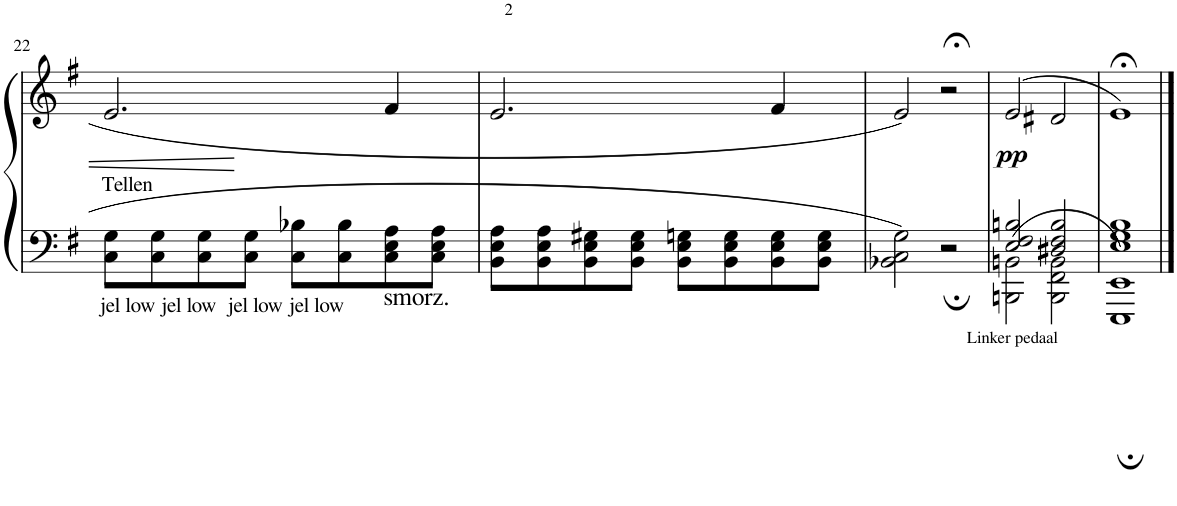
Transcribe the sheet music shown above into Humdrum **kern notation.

**kern	**kern	**dynam
*part1	*part1	*part1
*staff2	*staff1	*staff1/2
*I"Piano	*	*
*I'Pno.	*	*
!!LO:PB:g=z
*clefF4	*clefG2	*
*k[f#]	*k[f#]	*
*M2/2	*M2/2	*
*met(c|)	*met(c|)	*
=22	=22	=22
!	!LO:TX:b:t=Tellen	!
!LO:TX:b:t=jel low jel low  jel low jel low	!	!
8C\ 8G\L	2.e/	.
8C\ 8G\	.	.
8C\ 8G\	.	.
8C\ 8G\J	.	.
8C\ 8B-X\L	.	.
8C\ 8B-\	.	.
!LO:TX:b:t=smorz.	!	!
8C\ 8E\ 8A\	4f#/	.
8C\ 8E\ 8A\J	.	.
=23	=23	=23
8BB\ 8E\ 8A\L	2.e/	.
8BB\ 8E\ 8A\	.	.
8BB\ 8E\ 8G#X\	.	.
8BB\ 8E\ 8G#\J	.	.
8BB\ 8E\ 8Gn\L	.	.
8BB\ 8E\ 8G\	.	.
8BB\ 8E\ 8G\	4f#/	.
8BB\ 8E\ 8G\J	.	.
=24	=24	=24
2BB-X\ 2C\ 2G\	2e/	.
2r;	2r;<	.
=25	=25	=25
*^	*	*
!LO:TX:b:t=Linker pedaal	!	!	!
!	!	!	!LO:DY:b
2E/ 2F#/ 2Bn/	2BBBn\ 2BBn\	(2e/	pp
2D#X/ 2F#/ 2B/	2BBB\ 2FF#\ 2BB\	2d#X/	.
=26	=26	=26	=26
1E 1G 1B	1EEE; 1EE;	1e;<)	.
*v	*v	*	*
==	==	==
*-	*-	*-
